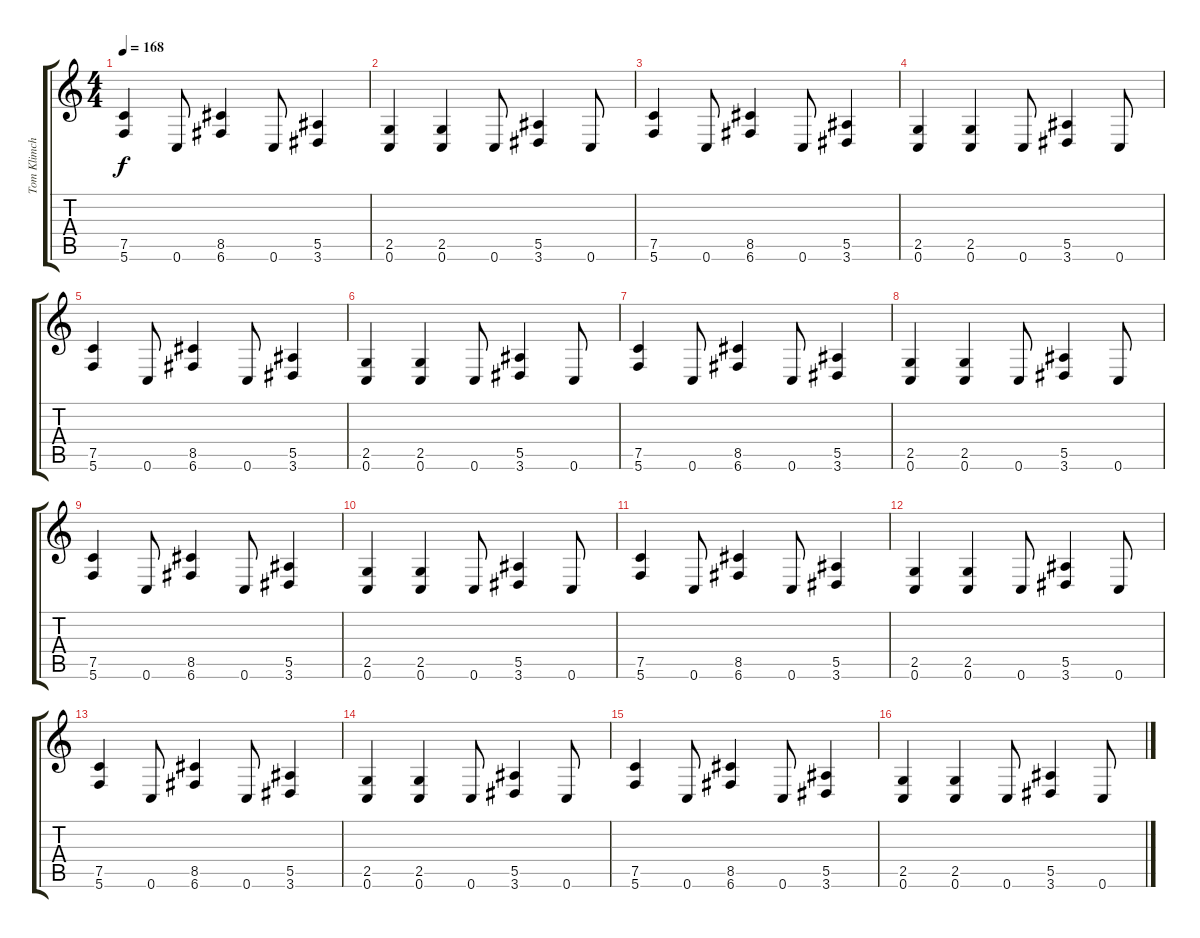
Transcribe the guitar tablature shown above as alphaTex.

\track ("Tom Klimchuck" "Tom Klimch") {instrument distortionguitar}
\staff {score tabs}
\tuning (C4 G3 Eb3 Bb2 F2 C2) {hide}
\ts (4 4)
\tempo 168
\clef g2
\ks c
(7.5 5.6).4{dy f} 0.6.8 (8.5 6.6).4 0.6.8 (5.5 3.6).4 |
(2.5 0.6).4 (2.5 0.6).4 0.6.8 (5.5 3.6).4 0.6.8 |
(7.5 5.6).4 0.6.8 (8.5 6.6).4 0.6.8 (5.5 3.6).4 |
(2.5 0.6).4 (2.5 0.6).4 0.6.8 (5.5 3.6).4 0.6.8 |
(7.5 5.6).4 0.6.8 (8.5 6.6).4 0.6.8 (5.5 3.6).4 |
(2.5 0.6).4 (2.5 0.6).4 0.6.8 (5.5 3.6).4 0.6.8 |
(7.5 5.6).4 0.6.8 (8.5 6.6).4 0.6.8 (5.5 3.6).4 |
(2.5 0.6).4 (2.5 0.6).4 0.6.8 (5.5 3.6).4 0.6.8 |
(7.5 5.6).4 0.6.8 (8.5 6.6).4 0.6.8 (5.5 3.6).4 |
(2.5 0.6).4 (2.5 0.6).4 0.6.8 (5.5 3.6).4 0.6.8 |
(7.5 5.6).4 0.6.8 (8.5 6.6).4 0.6.8 (5.5 3.6).4 |
(2.5 0.6).4 (2.5 0.6).4 0.6.8 (5.5 3.6).4 0.6.8 |
(7.5 5.6).4 0.6.8 (8.5 6.6).4 0.6.8 (5.5 3.6).4 |
(2.5 0.6).4 (2.5 0.6).4 0.6.8 (5.5 3.6).4 0.6.8 |
(7.5 5.6).4 0.6.8 (8.5 6.6).4 0.6.8 (5.5 3.6).4 |
(2.5 0.6).4 (2.5 0.6).4 0.6.8 (5.5 3.6).4 0.6.8
